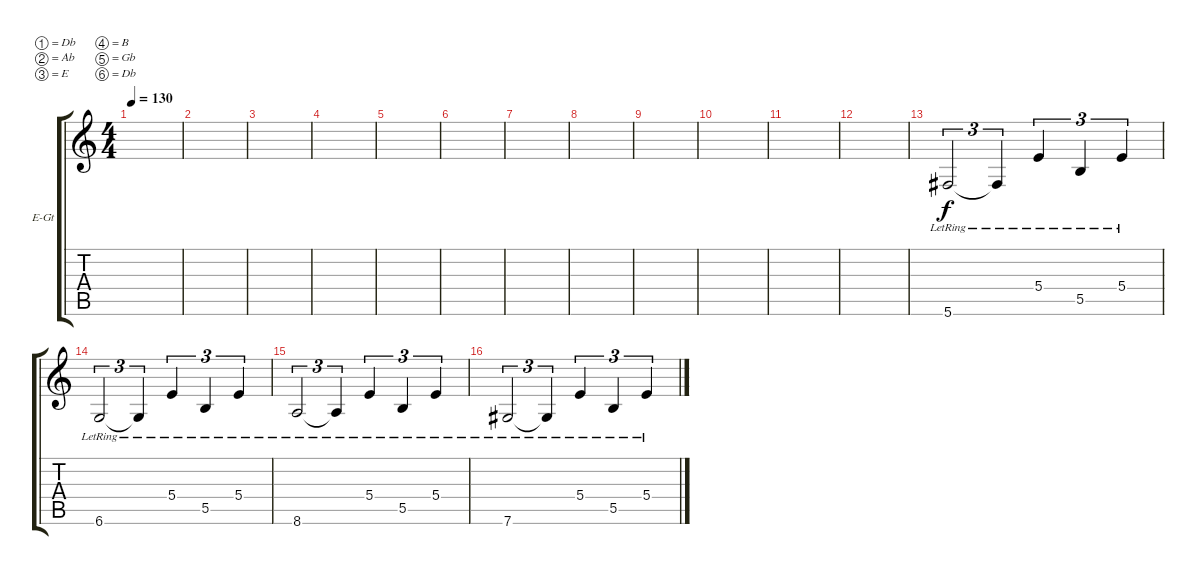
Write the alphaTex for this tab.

\bracketExtendMode groupsimilarinstruments
\firstSystemTrackNameOrientation horizontal
\otherSystemsTrackNameOrientation horizontal
\track ("Tommy Vetterli" "E-Gt") {instrument overdrivenguitar}
\staff {score tabs}
\tuning (Db4 Ab3 E3 B2 Gb2 Db2)
\ts (4 4)
\tempo 130
\clef g2
\ks c
|
|
|
|
|
|
|
|
|
|
|
|
5.6{lr}.2{tu (3 2)} 5.6{lr t}.4{tu (3 2)} 5.4{lr}.4{tu (3 2)} 5.5{lr}.4{tu (3 2)} 5.4{lr}.4{tu (3 2)} |
6.6{lr}.2{tu (3 2)} 6.6{lr t}.4{tu (3 2)} 5.4{lr}.4{tu (3 2)} 5.5{lr}.4{tu (3 2)} 5.4{lr}.4{tu (3 2)} |
8.6{lr}.2{tu (3 2)} 8.6{lr t}.4{tu (3 2)} 5.4{lr}.4{tu (3 2)} 5.5{lr}.4{tu (3 2)} 5.4{lr}.4{tu (3 2)} |
7.6{lr}.2{tu (3 2)} 7.6{lr t}.4{tu (3 2)} 5.4{lr}.4{tu (3 2)} 5.5{lr}.4{tu (3 2)} 5.4{lr}.4{tu (3 2)}
